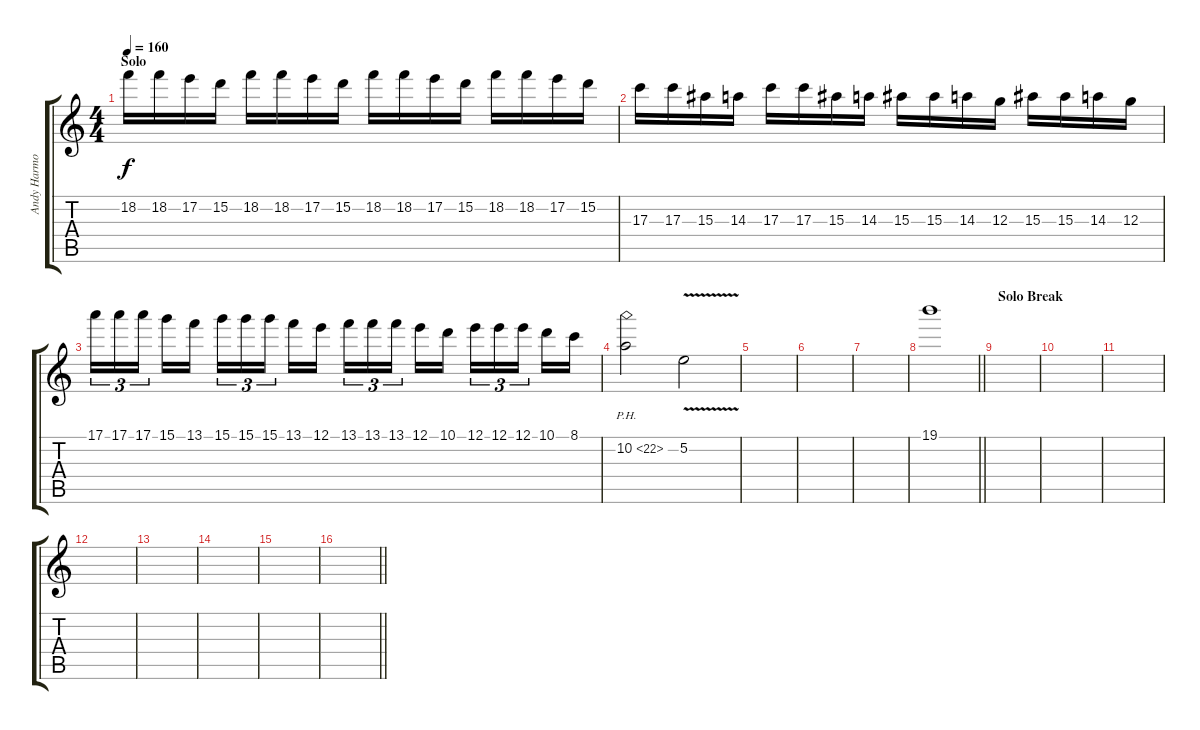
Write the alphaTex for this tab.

\track ("Andy Harmonize" "Andy Harmo") {instrument distortionguitar}
\staff {score tabs}
\tuning (E4 B3 G3 D3 A2 E2) {hide}
\ts (4 4)
\section ("" "Solo")
\tempo 160
\clef g2
\ks c
18.2.16{dy f} 18.2.16 17.2.16 15.2.16 18.2.16 18.2.16 17.2.16 15.2.16 18.2.16 18.2.16 17.2.16 15.2.16 18.2.16 18.2.16 17.2.16 15.2.16 |
17.3.16 17.3.16 15.3.16 14.3.16 17.3.16 17.3.16 15.3.16 14.3.16 15.3.16 15.3.16 14.3.16 12.3.16 15.3.16 15.3.16 14.3.16 12.3.16 |
17.1.16{tu (3 2)} 17.1.16{tu (3 2)} 17.1.16{tu (3 2) beam splitsecondary} 15.1.16 13.1.16 15.1.16{tu (3 2)} 15.1.16{tu (3 2)} 15.1.16{tu (3 2) beam splitsecondary} 13.1.16 12.1.16 13.1.16{tu (3 2)} 13.1.16{tu (3 2)} 13.1.16{tu (3 2) beam splitsecondary} 12.1.16 10.1.16 12.1.16{tu (3 2)} 12.1.16{tu (3 2)} 12.1.16{tu (3 2) beam splitsecondary} 10.1.16 8.1.16 |
10.2{ph 12}.2 5.2{v}.2 |
|
|
|
\barLineRight lightlight
19.1.1 |
\section ("" "Solo Break")
|
|
|
|
|
|
|
\barLineRight lightlight
